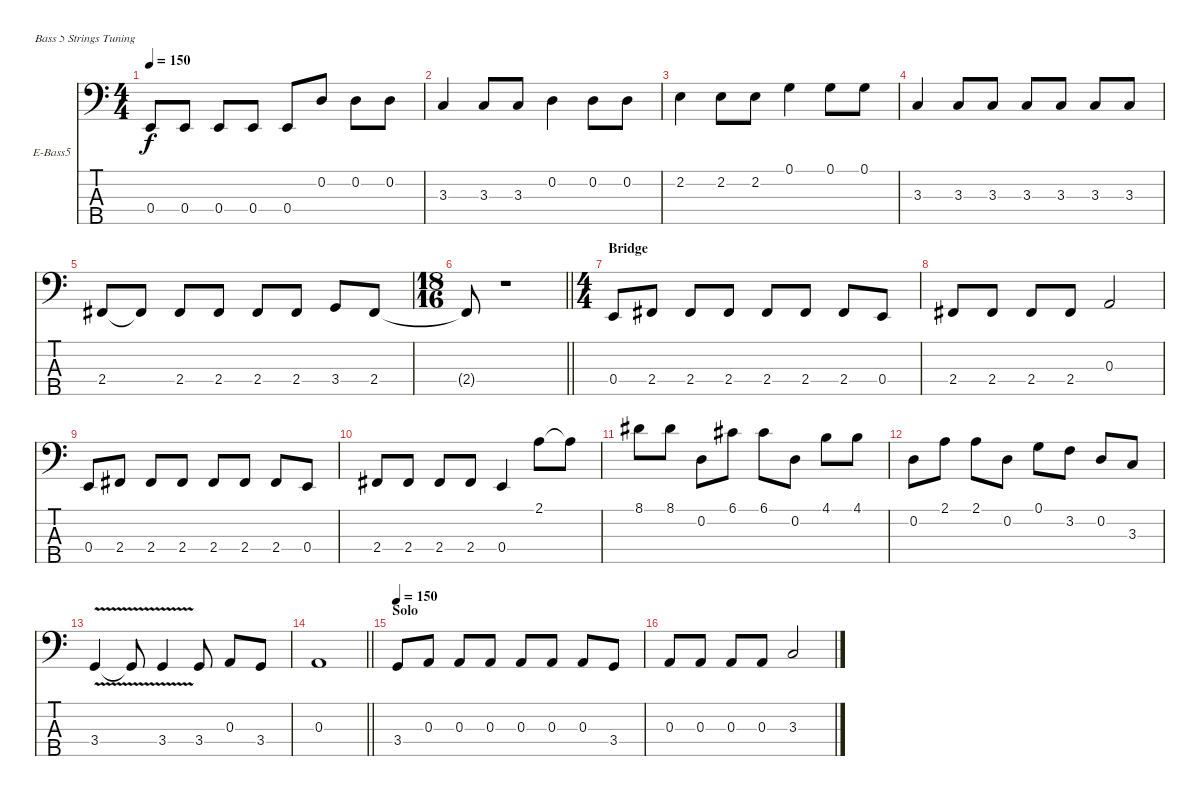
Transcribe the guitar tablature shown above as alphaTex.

\bracketExtendMode nobrackets
\firstSystemTrackNameOrientation horizontal
\otherSystemsTrackNameOrientation horizontal
\track ("Bass" "E-Bass5") {instrument electricbassfinger}
\staff {score tabs}
\tuning (G2 D2 A1 E1 B0)
\ts (4 4)
\tempo 150
\clef f4
\scale
0.333333
\ks c
0.4.8{dy f} 0.4.8 0.4.8 0.4.8 0.4.8 0.2.8 0.2.8 0.2.8 |
\scale
0.333333 3.3.4 3.3.8 3.3.8 0.2.4 0.2.8 0.2.8 |
\scale
0.333333 2.2.4 2.2.8 2.2.8 0.1.4 0.1.8 0.1.8 |
\scale
0.333333 3.3.4 3.3.8 3.3.8 3.3.8 3.3.8 3.3.8 3.3.8 |
\scale
0.264957 2.4.8 2.4{t}.8 2.4.8 2.4.8 2.4.8 2.4.8 3.4.8 2.4.8 |
\ts (18 16)
\beaming (8 9)
\scale
0.367521
\barLineRight lightlight
2.4{t}.8 r.1 |
\ts (4 4)
\beaming (8 2 2 2 2)
\section ("" "Bridge")
\scale
0.367521 0.4.8 2.4.8 2.4.8 2.4.8 2.4.8 2.4.8 2.4.8 0.4.8 |
\scale
0.333333 2.4.8 2.4.8 2.4.8 2.4.8 0.3.2 |
\scale
0.333333 0.4.8 2.4.8 2.4.8 2.4.8 2.4.8 2.4.8 2.4.8 0.4.8 |
\scale
0.333333 2.4.8 2.4.8 2.4.8 2.4.8 0.4.4 2.1.8 2.1{t}.8 |
\scale
0.333333 8.1.8 8.1.8 0.2.8 6.1.8 6.1.8 0.2.8 4.1.8 4.1.8 |
\scale
0.333333 0.2.8 2.1.8 2.1.8 0.2.8 0.1.8 3.2.8 0.2.8 3.3.8 |
\scale
0.333333 3.4{v}.4 3.4{v t}.8 3.4{v}.4 3.4.8 0.3.8 3.4.8 |
\scale
0.333333
\barLineRight lightlight
0.3.1 |
\section ("" "Solo")
\tempo 150
\scale
0.333333 3.4.8 0.3.8 0.3.8 0.3.8 0.3.8 0.3.8 0.3.8 3.4.8 |
\scale
0.333333 0.3.8 0.3.8 0.3.8 0.3.8 3.3.2
